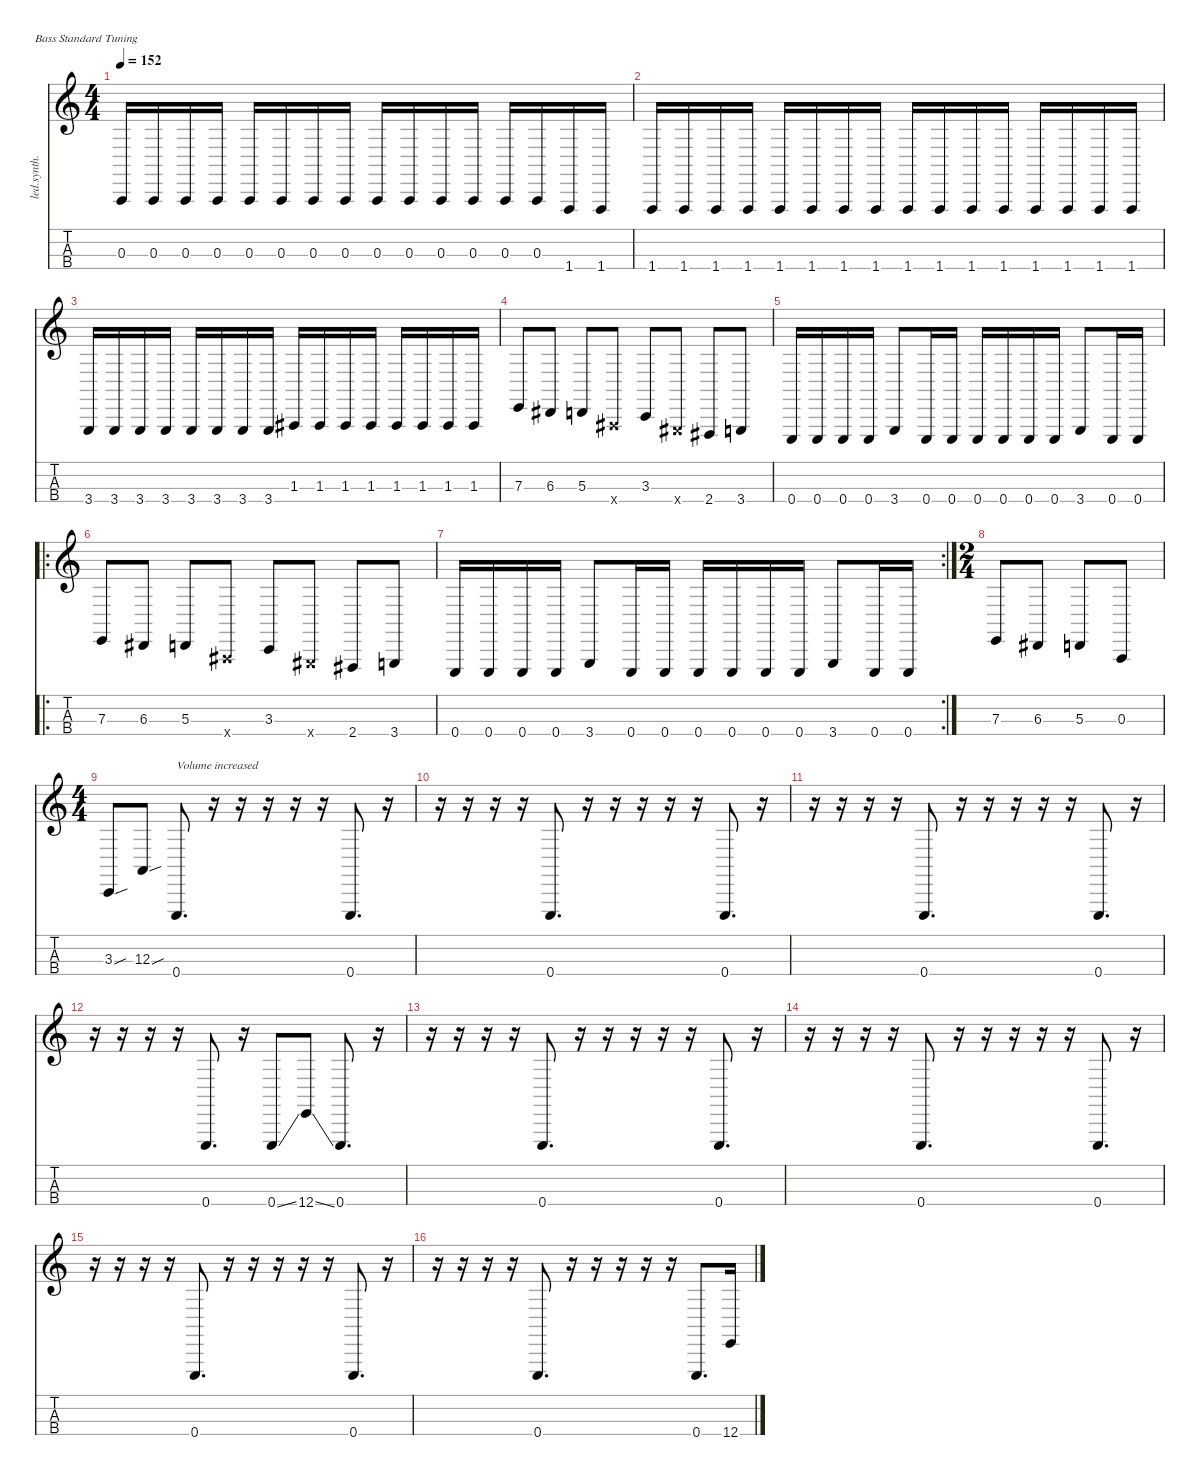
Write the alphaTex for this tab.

\defaultSystemsLayout 4
\hideDynamics
\bracketExtendMode nobrackets
\track ("Bass" "led.synth.") {instrument lead8bassandlead}
\staff {score tabs}
\tuning (G2 D2 A1 E1)
\ts (4 4)
\tempo 152
\clef g2
\ks c
0.3.16{dy f} 0.3.16 0.3.16 0.3.16 0.3.16 0.3.16 0.3.16 0.3.16 0.3.16 0.3.16 0.3.16 0.3.16 0.3.16 0.3.16 1.4.16 1.4.16 |
1.4.16 1.4.16 1.4.16 1.4.16 1.4.16 1.4.16 1.4.16 1.4.16 1.4.16 1.4.16 1.4.16 1.4.16 1.4.16 1.4.16 1.4.16 1.4.16 |
3.4.16 3.4.16 3.4.16 3.4.16 3.4.16 3.4.16 3.4.16 3.4.16 1.3{acc #}.16 1.3{acc #}.16 1.3{acc #}.16 1.3{acc #}.16 1.3{acc #}.16 1.3{acc #}.16 1.3{acc #}.16 1.3{acc #}.16 |
7.3.8 6.3{acc #}.8 5.3.8 6.4{x acc #}.8 3.3.8 4.4{x acc #}.8 2.4{acc #}.8 3.4.8 |
0.4.16 0.4.16 0.4.16 0.4.16 3.4.8 0.4.16 0.4.16 0.4.16 0.4.16 0.4.16 0.4.16 3.4.8 0.4.16 0.4.16 |
\ro
7.3.8 6.3{acc #}.8 5.3.8 6.4{x acc #}.8 3.3.8 4.4{x acc #}.8 2.4{acc #}.8 3.4.8 |
\rc 2
0.4.16 0.4.16 0.4.16 0.4.16 3.4.8 0.4.16 0.4.16 0.4.16 0.4.16 0.4.16 0.4.16 3.4.8 0.4.16 0.4.16 |
\ts (2 4)
7.3.8 6.3{acc #}.8 5.3.8 0.3.8 |
\ts (4 4)
3.3{sou}.8 12.3{sou}.8 0.4.8{d txt "Volume increased"} r.16 r.16 r.16 r.16 r.16 0.4.8{d} r.16 |
r.16 r.16 r.16 r.16 0.4.8{d dy fff} r.16 r.16 r.16 r.16 r.16 0.4.8{d} r.16 |
r.16 r.16 r.16 r.16 0.4.8{d} r.16 r.16 r.16 r.16 r.16 0.4.8{d} r.16 |
r.16 r.16 r.16 r.16 0.4.8{d} r.16 0.4{ss}.8{dy f} 12.4{ss}.8 0.4.8{d dy fff} r.16 |
r.16 r.16 r.16 r.16 0.4.8{d} r.16 r.16 r.16 r.16 r.16 0.4.8{d} r.16 |
r.16 r.16 r.16 r.16 0.4.8{d} r.16 r.16 r.16 r.16 r.16 0.4.8{d} r.16 |
r.16 r.16 r.16 r.16 0.4.8{d} r.16 r.16 r.16 r.16 r.16 0.4.8{d} r.16 |
r.16 r.16 r.16 r.16 0.4.8{d} r.16 r.16 r.16 r.16 r.16 0.4.8{d} 12.4{ss}.16{dy f}
